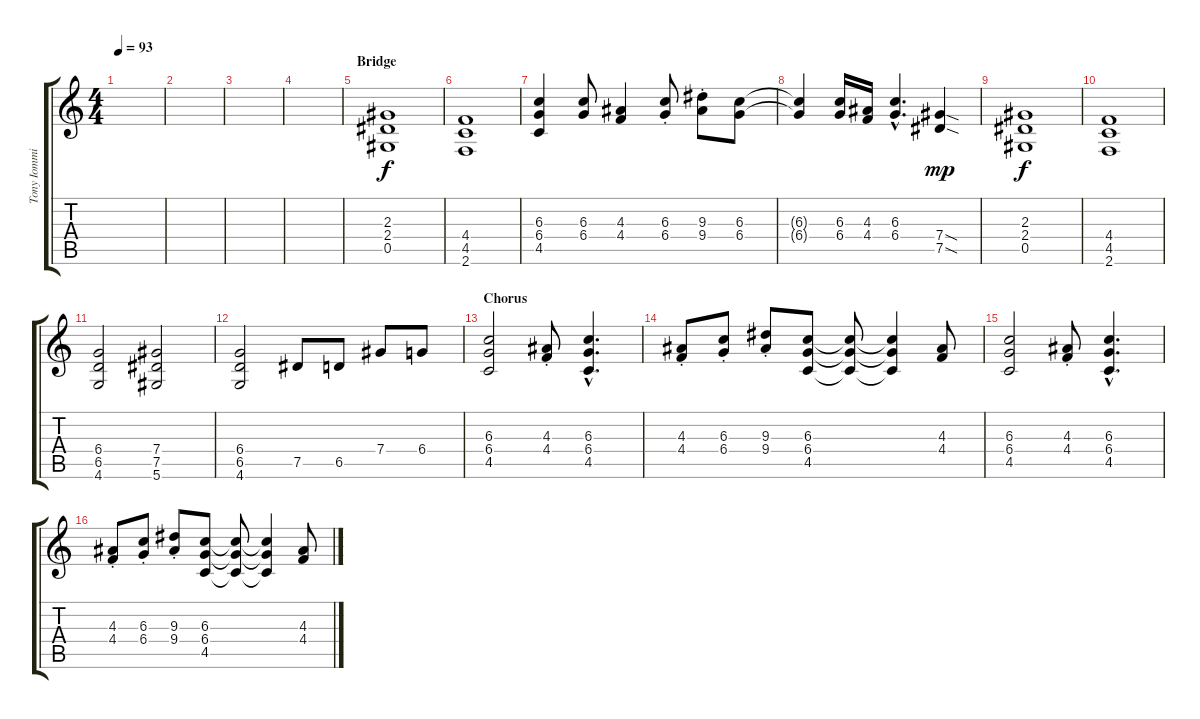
\track ("Tony Iommi" "Tony Iommi") {instrument distortionguitar}
\staff {score tabs}
\tuning (Eb4 Bb3 Gb3 Db3 Ab2 Eb2) {hide}
\ts (4 4)
\tempo 93
\clef g2
\ks c
|
|
|
|
\section ("" "Bridge")
(2.3 2.4 0.5).1{volume 13} |
(4.4 4.5 2.6).1 |
(6.3 6.4 4.5).4 (6.3 6.4).8 (4.3 4.4).4 (6.3{st} 6.4{st}).8 (9.3{st} 9.4{st}).8 (6.3 6.4).8 |
(6.3{t} 6.4{t}).4 (6.3 6.4).16 (4.3 4.4).16 (6.3{hac} 6.4{hac}).4{d} (7.4{sod} 7.5{sod}).4{dy mp} |
(2.3 2.4 0.5).1{dy f} |
(4.4 4.5 2.6).1 |
(6.4 6.5 4.6).2 (7.4 7.5 5.6).2 |
(6.4 6.5 4.6).2 7.5.8 6.5.8 7.4.8 6.4.8 |
\section ("" "Chorus")
(6.3 6.4 4.5).2 (4.3{st} 4.4{st}).8 (6.3{hac} 6.4{hac} 4.5{hac}).4{d} |
(4.3{st} 4.4{st}).8 (6.3{st} 6.4{st}).8 (9.3{st} 9.4{st}).8 (6.3 6.4 4.5).8 (6.3{t} 6.4{t} 4.5{t}).8 (6.3{t} 6.4{t} 4.5{t}).4 (4.3 4.4).8 |
(6.3 6.4 4.5).2 (4.3{st} 4.4{st}).8 (6.3{hac} 6.4{hac} 4.5{hac}).4{d} |
(4.3{st} 4.4{st}).8 (6.3{st} 6.4{st}).8 (9.3{st} 9.4{st}).8 (6.3 6.4 4.5).8 (6.3{t} 6.4{t} 4.5{t}).8 (6.3{t} 6.4{t} 4.5{t}).4 (4.3 4.4).8
